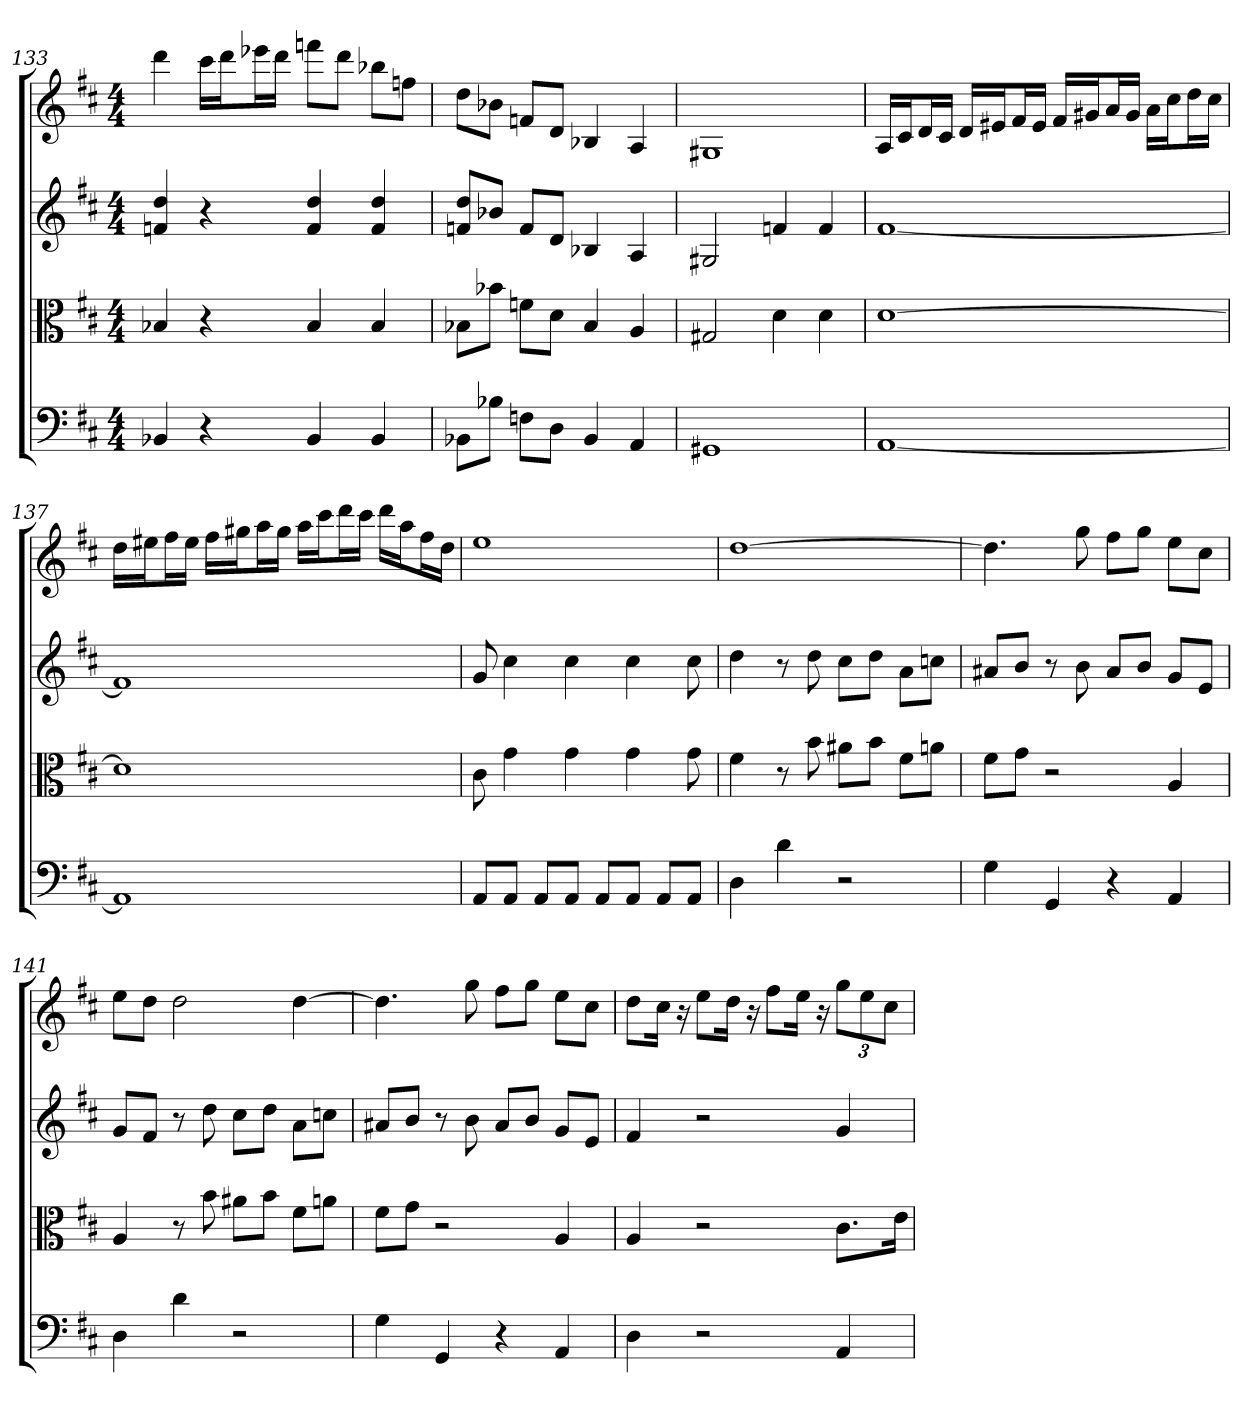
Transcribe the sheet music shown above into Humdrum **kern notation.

**kern	**kern	**kern	**kern
*part4	*part3	*part2	*part1
*staff4	*staff3	*staff2	*staff1
*clefF4	*clefC3	*	*
*k[f#c#]	*k[f#c#]	*k[f#c#]	*k[f#c#]
*D:	*D:	*D:	*D:
*M4/4	*M4/4	*M4/4	*M4/4
=133	=133	=133	=133
4BB-X	4B-X	4fn 4dd	4ddd
4r	4r	4r	16ccc#LL
.	.	.	16dddJ
.	.	.	16eee-XL
.	.	.	16dddJJ
4BB-	4B-	4f 4dd	8fffnL
.	.	.	8dddJ
4BB-	4B-	4f 4dd	8bb-XL
.	.	.	8ffnJ
=134	=134	=134	=134
8BB-X\L	8B-X\L	8fn 8ddL	8ddL
8B-X\J	8b-X\J	8b-XJ	8b-XJ
8Fn\L	8fn\L	8fL	8fnL
8D\J	8d\J	8dJ	8dJ
4BB-	4B-	4B-X	4B-X
4AA	4A	4A	4A
=135	=135	=135	=135
1GG#X	2G#X	2G#X	1G#X
.	4d	4fn	.
.	4d	4f	.
=136	=136	=136	=136
[1AA	[1d	[1f#	16ALL
.	.	.	16c#J
.	.	.	16dL
.	.	.	16c#JJ
.	.	.	16dLL
.	.	.	16e#XJ
.	.	.	16f#L
.	.	.	16e#JJ
.	.	.	16f#LL
.	.	.	16g#XJ
.	.	.	16aL
.	.	.	16g#JJ
.	.	.	16aLL
.	.	.	16cc#J
.	.	.	16ddL
.	.	.	16cc#JJ
=137	=137	=137	=137
1AA]	1d]	1f#]	16ddLL
.	.	.	16ee#XJ
.	.	.	16ff#L
.	.	.	16ee#JJ
.	.	.	16ff#LL
.	.	.	16gg#XJ
.	.	.	16aaL
.	.	.	16gg#JJ
.	.	.	16aaLL
.	.	.	16ccc#J
.	.	.	16dddL
.	.	.	16ccc#JJ
.	.	.	16dddLL
.	.	.	16aaJ
.	.	.	16ff#L
.	.	.	16ddJJ
=138	=138	=138	=138
8AA/L	8c#	8g	1ee
8AA/J	4g	4cc#	.
8AA/L	.	.	.
8AA/J	4g	4cc#	.
8AA/L	.	.	.
8AA/J	4g	4cc#	.
8AA/L	.	.	.
8AA/J	8g	8cc#	.
=139	=139	=139	=139
4D	4f#	4dd	[1dd
4d	8r	8r	.
.	8b	8dd	.
2r	8a#X\L	8cc#L	.
.	8b\J	8ddJ	.
.	8f#\L	8aL	.
.	8an\J	8ccnJ	.
=140	=140	=140	=140
4G	8f#\L	8a#XL	4.dd]
.	8g\J	8bJ	.
4GG	2r	8r	.
.	.	8b	8gg
4r	.	8a#L	8ff#L
.	.	8bJ	8ggJ
4AA	4A	8gL	8eeL
.	.	8eJ	8cc#J
=141	=141	=141	=141
4D	4A	8gL	8eeL
.	.	8f#J	8ddJ
4d	8r	8r	2dd
.	8b	8dd	.
2r	8a#X\L	8cc#L	.
.	8b\J	8ddJ	.
.	8f#\L	8aL	[4dd
.	8an\J	8ccnJ	.
=142	=142	=142	=142
4G	8f#\L	8a#XL	4.dd]
.	8g\J	8bJ	.
4GG	2r	8r	.
.	.	8b	8gg
4r	.	8a#L	8ff#L
.	.	8bJ	8ggJ
4AA	4A	8gL	8eeL
.	.	8eJ	8cc#J
=143	=143	=143	=143
4D	4A	4f#	8ddL
.	.	.	16cc#Jk
.	.	.	16r
2r	2r	2r	8eeL
.	.	.	16ddJk
.	.	.	16r
.	.	.	8ff#L
.	.	.	16eeJk
.	.	.	16r
4AA	8.c#\L	4g	12ggL
.	.	.	12ee
.	.	.	12cc#J
.	16e\Jk	.	.
=	=	=	=
*-	*-	*-	*-
